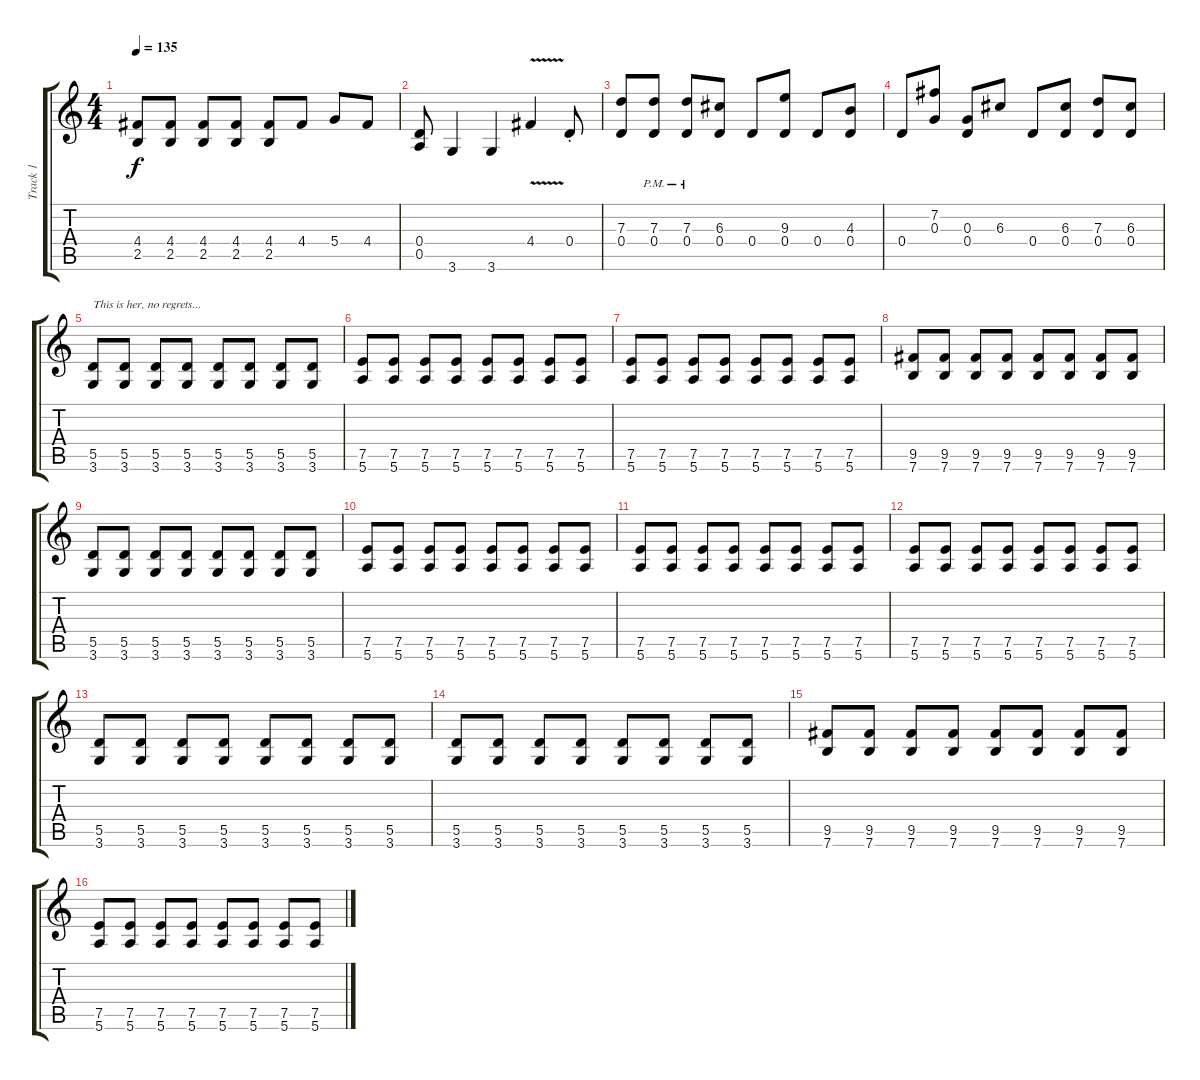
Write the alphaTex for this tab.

\track ("Track 1" "Track 1") {instrument acousticguitarsteel}
\staff {score tabs}
\tuning (E4 B3 G3 D3 A2 E2) {hide}
\ts (4 4)
\tempo 135
\clef g2
\ks c
(4.4{t} 2.5{t}).8{dy f} (4.4 2.5).8 (4.4 2.5).8 (4.4 2.5).8 (4.4 2.5).8 4.4.8 5.4.8 4.4.8 |
(0.4 0.5).8 3.6.4 3.6.4 4.4{v}.4 0.4{st}.8 |
(7.3 0.4).8 (7.3{pm} 0.4{pm}).8 (7.3{pm} 0.4{pm}).8 (6.3 0.4).8 0.4.8 (9.3 0.4).8 0.4.8 (4.3 0.4).8 |
0.4.8 (7.2 0.3).8 (0.3 0.4).8 6.3.8 0.4.8 (6.3 0.4).8 (7.3 0.4).8 (6.3 0.4).8 |
(5.5 3.6).8{txt "This is her, no regrets..."} (5.5 3.6).8 (5.5 3.6).8 (5.5 3.6).8 (5.5 3.6).8 (5.5 3.6).8 (5.5 3.6).8 (5.5 3.6).8 |
(7.5 5.6).8 (7.5 5.6).8 (7.5 5.6).8 (7.5 5.6).8 (7.5 5.6).8 (7.5 5.6).8 (7.5 5.6).8 (7.5 5.6).8 |
(7.5 5.6).8 (7.5 5.6).8 (7.5 5.6).8 (7.5 5.6).8 (7.5 5.6).8 (7.5 5.6).8 (7.5 5.6).8 (7.5 5.6).8 |
(9.5 7.6).8 (9.5 7.6).8 (9.5 7.6).8 (9.5 7.6).8 (9.5 7.6).8 (9.5 7.6).8 (9.5 7.6).8 (9.5 7.6).8 |
(5.5 3.6).8 (5.5 3.6).8 (5.5 3.6).8 (5.5 3.6).8 (5.5 3.6).8 (5.5 3.6).8 (5.5 3.6).8 (5.5 3.6).8 |
(7.5 5.6).8 (7.5 5.6).8 (7.5 5.6).8 (7.5 5.6).8 (7.5 5.6).8 (7.5 5.6).8 (7.5 5.6).8 (7.5 5.6).8 |
(7.5 5.6).8 (7.5 5.6).8 (7.5 5.6).8 (7.5 5.6).8 (7.5 5.6).8 (7.5 5.6).8 (7.5 5.6).8 (7.5 5.6).8 |
(7.5 5.6).8 (7.5 5.6).8 (7.5 5.6).8 (7.5 5.6).8 (7.5 5.6).8 (7.5 5.6).8 (7.5 5.6).8 (7.5 5.6).8 |
(5.5 3.6).8 (5.5 3.6).8 (5.5 3.6).8 (5.5 3.6).8 (5.5 3.6).8 (5.5 3.6).8 (5.5 3.6).8 (5.5 3.6).8 |
(5.5 3.6).8 (5.5 3.6).8 (5.5 3.6).8 (5.5 3.6).8 (5.5 3.6).8 (5.5 3.6).8 (5.5 3.6).8 (5.5 3.6).8 |
(9.5 7.6).8 (9.5 7.6).8 (9.5 7.6).8 (9.5 7.6).8 (9.5 7.6).8 (9.5 7.6).8 (9.5 7.6).8 (9.5 7.6).8 |
(7.5 5.6).8 (7.5 5.6).8 (7.5 5.6).8 (7.5 5.6).8 (7.5 5.6).8 (7.5 5.6).8 (7.5 5.6).8 (7.5 5.6).8
